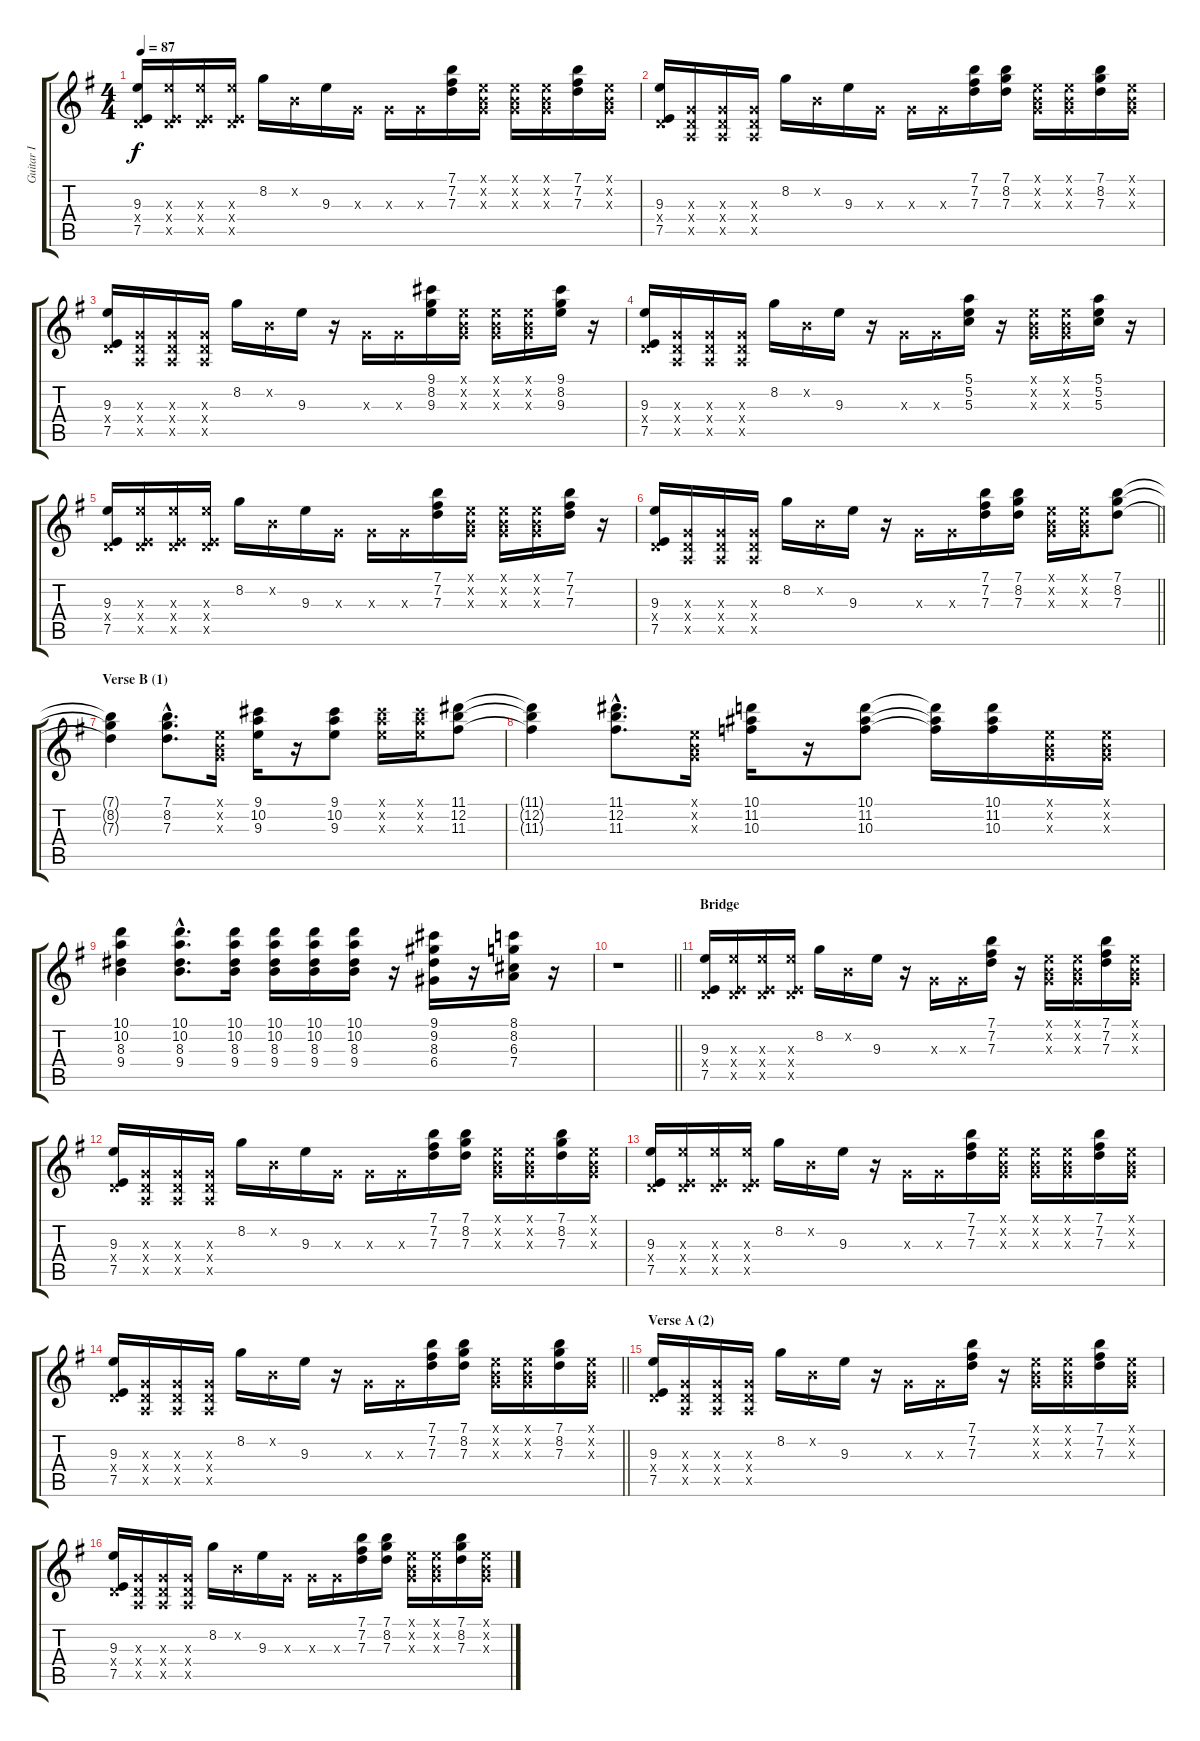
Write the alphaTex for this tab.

\track ("Guitar I" "Guitar I") {instrument distortionguitar}
\staff {score tabs}
\tuning (E4 B3 G3 D3 A2 E2) {hide}
\ts (4 4)
\tempo 87
\clef g2
\ks g
(9.3 0.4{x} 7.5).16{dy f} (9.3{x} 0.4{x} 7.5{x}).16 (9.3{x} 0.4{x} 7.5{x}).16 (9.3{x} 0.4{x} 7.5{x}).16 8.2.16 0.2{x}.16 9.3.16 0.3{x}.16 0.3{x}.16 0.3{x}.16 (7.1 7.2 7.3).16 (0.1{x} 0.2{x} 0.3{x}).16 (0.1{x} 0.2{x} 0.3{x}).16 (0.1{x} 0.2{x} 0.3{x}).16 (7.1 7.2 7.3).16 (0.1{x} 0.2{x} 0.3{x}).16 |
(9.3 0.4{x} 7.5).16 (0.3{x} 0.4{x} 0.5{x}).16 (0.3{x} 0.4{x} 0.5{x}).16 (0.3{x} 0.4{x} 0.5{x}).16 8.2.16 0.2{x}.16 9.3.16 0.3{x}.16 0.3{x}.16 0.3{x}.16 (7.1 7.2 7.3).16 (7.1 8.2 7.3).16 (0.1{x} 0.2{x} 0.3{x}).16 (0.1{x} 0.2{x} 0.3{x}).16 (7.1 8.2 7.3).16 (0.1{x} 0.2{x} 0.3{x}).16 |
(9.3 0.4{x} 7.5).16 (0.3{x} 0.4{x} 0.5{x}).16 (0.3{x} 0.4{x} 0.5{x}).16 (0.3{x} 0.4{x} 0.5{x}).16 8.2.16 0.2{x}.16 9.3.16 r.16 0.3{x}.16 0.3{x}.16 (9.1 8.2 9.3).16 (0.1{x} 0.2{x} 0.3{x}).16 (0.1{x} 0.2{x} 0.3{x}).16 (0.1{x} 0.2{x} 0.3{x}).16 (9.1 8.2 9.3).16 r.16 |
(9.3 0.4{x} 7.5).16 (0.3{x} 0.4{x} 0.5{x}).16 (0.3{x} 0.4{x} 0.5{x}).16 (0.3{x} 0.4{x} 0.5{x}).16 8.2.16 0.2{x}.16 9.3.16 r.16 0.3{x}.16 0.3{x}.16 (5.1 5.2 5.3).16 r.16 (0.1{x} 0.2{x} 0.3{x}).16 (0.1{x} 0.2{x} 0.3{x}).16 (5.1 5.2 5.3).16 r.16 |
(9.3 0.4{x} 7.5).16 (9.3{x} 0.4{x} 7.5{x}).16 (9.3{x} 0.4{x} 7.5{x}).16 (9.3{x} 0.4{x} 7.5{x}).16 8.2.16 0.2{x}.16 9.3.16 0.3{x}.16 0.3{x}.16 0.3{x}.16 (7.1 7.2 7.3).16 (0.1{x} 0.2{x} 0.3{x}).16 (0.1{x} 0.2{x} 0.3{x}).16 (0.1{x} 0.2{x} 0.3{x}).16 (7.1 7.2 7.3).16 r.16 |
\barLineRight lightlight
(9.3 0.4{x} 7.5).16 (0.3{x} 0.4{x} 0.5{x}).16 (0.3{x} 0.4{x} 0.5{x}).16 (0.3{x} 0.4{x} 0.5{x}).16 8.2.16 0.2{x}.16 9.3.16 r.16 0.3{x}.16 0.3{x}.16 (7.1 7.2 7.3).16 (7.1 8.2 7.3).16 (0.1{x} 0.2{x} 0.3{x}).16 (0.1{x} 0.2{x} 0.3{x}).16 (7.1 8.2 7.3).8 |
\section ("" "Verse B (1)")
(7.1{t} 8.2{t} 7.3{t}).4 (7.1{hac} 8.2{hac} 7.3{hac}).8{d} (0.1{x} 0.2{x} 0.3{x}).16 (9.1 10.2 9.3).16 r.16 (9.1 10.2 9.3).8 (9.1{x} 10.2{x} 9.3{x}).16 (9.1{x} 10.2{x} 9.3{x}).16 (11.1 12.2 11.3).8 |
(11.1{t} 12.2{t} 11.3{t}).4 (11.1{hac} 12.2{hac} 11.3{hac}).8{d} (0.1{x} 0.2{x} 0.3{x}).16 (10.1 11.2 10.3).16 r.16 (10.1 11.2 10.3).8 (10.1{t} 11.2{t} 10.3{t}).16 (10.1 11.2 10.3).16 (0.1{x} 0.2{x} 0.3{x}).16 (0.1{x} 0.2{x} 0.3{x}).16 |
(10.1 10.2 8.3 9.4).4 (10.1{hac} 10.2{hac} 8.3{hac} 9.4{hac}).8{d} (10.1 10.2 8.3 9.4).16 (10.1 10.2 8.3 9.4).16 (10.1 10.2 8.3 9.4).16 (10.1 10.2 8.3 9.4).16 r.16 (9.1 9.2 8.3 6.4).16 r.16 (8.1 8.2 6.3 7.4).16 r.16 |
\barLineRight lightlight
r.1 |
\section ("" "Bridge")
(9.3 0.4{x} 7.5).16 (9.3{x} 0.4{x} 7.5{x}).16 (9.3{x} 0.4{x} 7.5{x}).16 (9.3{x} 0.4{x} 7.5{x}).16 8.2.16 0.2{x}.16 9.3.16 r.16 0.3{x}.16 0.3{x}.16 (7.1 7.2 7.3).16 r.16 (0.1{x} 0.2{x} 0.3{x}).16 (0.1{x} 0.2{x} 0.3{x}).16 (7.1 7.2 7.3).16 (0.1{x} 0.2{x} 0.3{x}).16 |
(9.3 0.4{x} 7.5).16 (0.3{x} 0.4{x} 0.5{x}).16 (0.3{x} 0.4{x} 0.5{x}).16 (0.3{x} 0.4{x} 0.5{x}).16 8.2.16 0.2{x}.16 9.3.16 0.3{x}.16 0.3{x}.16 0.3{x}.16 (7.1 7.2 7.3).16 (7.1 8.2 7.3).16 (0.1{x} 0.2{x} 0.3{x}).16 (0.1{x} 0.2{x} 0.3{x}).16 (7.1 8.2 7.3).16 (0.1{x} 0.2{x} 0.3{x}).16 |
(9.3 0.4{x} 7.5).16 (9.3{x} 0.4{x} 7.5{x}).16 (9.3{x} 0.4{x} 7.5{x}).16 (9.3{x} 0.4{x} 7.5{x}).16 8.2.16 0.2{x}.16 9.3.16 r.16 0.3{x}.16 0.3{x}.16 (7.1 7.2 7.3).16 (0.1{x} 0.2{x} 0.3{x}).16 (0.1{x} 0.2{x} 0.3{x}).16 (0.1{x} 0.2{x} 0.3{x}).16 (7.1 7.2 7.3).16 (0.1{x} 0.2{x} 0.3{x}).16 |
\barLineRight lightlight
(9.3 0.4{x} 7.5).16 (0.3{x} 0.4{x} 0.5{x}).16 (0.3{x} 0.4{x} 0.5{x}).16 (0.3{x} 0.4{x} 0.5{x}).16 8.2.16 0.2{x}.16 9.3.16 r.16 0.3{x}.16 0.3{x}.16 (7.1 7.2 7.3).16 (7.1 8.2 7.3).16 (0.1{x} 0.2{x} 0.3{x}).16 (0.1{x} 0.2{x} 0.3{x}).16 (7.1 8.2 7.3).16 (0.1{x} 0.2{x} 0.3{x}).16 |
\section ("" "Verse A (2)")
(9.3 0.4{x} 7.5).16 (0.3{x} 0.4{x} 0.5{x}).16 (0.3{x} 0.4{x} 0.5{x}).16 (0.3{x} 0.4{x} 0.5{x}).16 8.2.16 0.2{x}.16 9.3.16 r.16 0.3{x}.16 0.3{x}.16 (7.1 7.2 7.3).16 r.16 (0.1{x} 0.2{x} 0.3{x}).16 (0.1{x} 0.2{x} 0.3{x}).16 (7.1 7.2 7.3).16 (0.1{x} 0.2{x} 0.3{x}).16 |
(9.3 0.4{x} 7.5).16 (0.3{x} 0.4{x} 0.5{x}).16 (0.3{x} 0.4{x} 0.5{x}).16 (0.3{x} 0.4{x} 0.5{x}).16 8.2.16 0.2{x}.16 9.3.16 0.3{x}.16 0.3{x}.16 0.3{x}.16 (7.1 7.2 7.3).16 (7.1 8.2 7.3).16 (0.1{x} 0.2{x} 0.3{x}).16 (0.1{x} 0.2{x} 0.3{x}).16 (7.1 8.2 7.3).16 (0.1{x} 0.2{x} 0.3{x}).16
